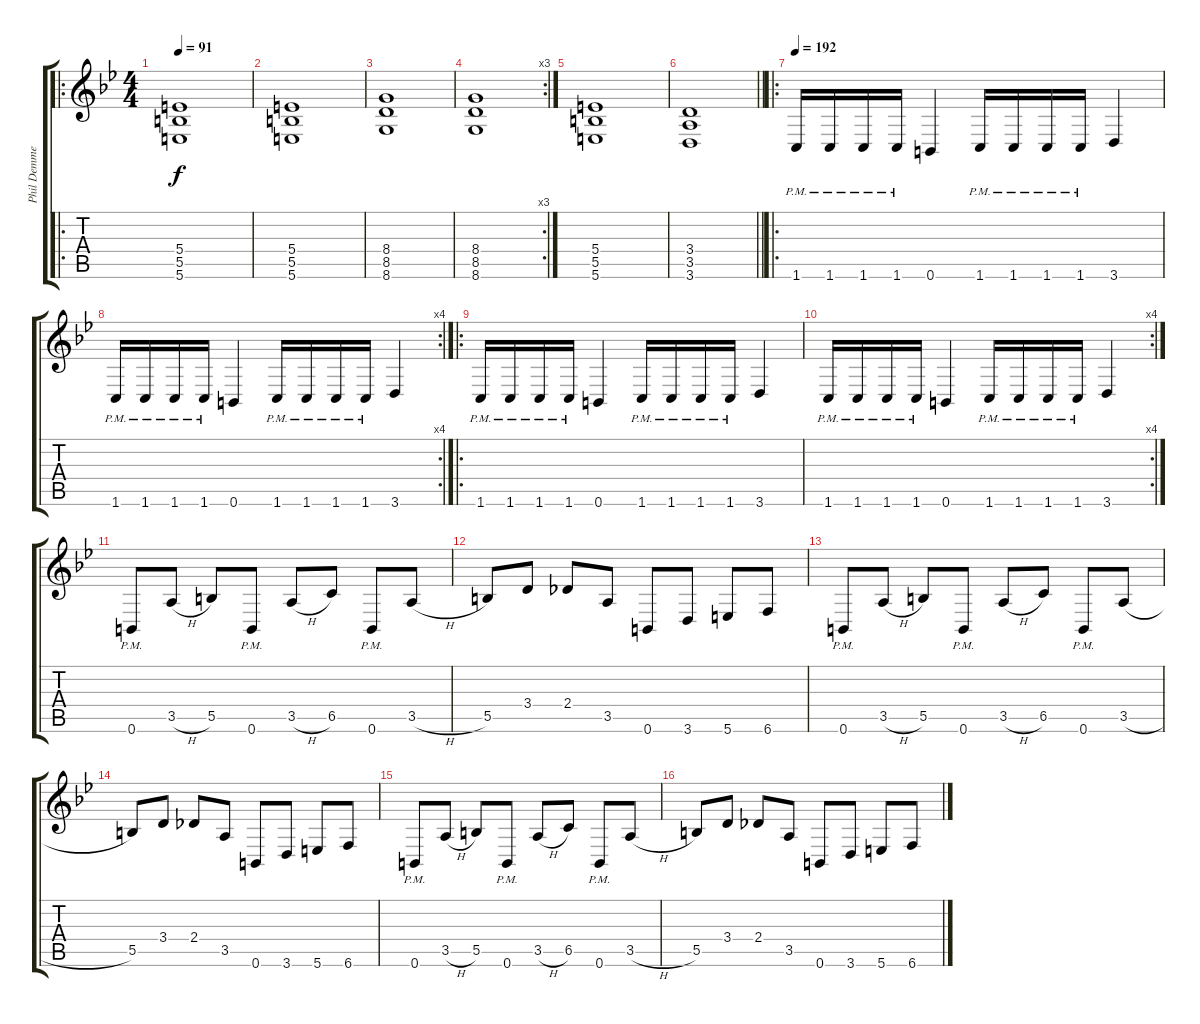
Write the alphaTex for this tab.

\track ("Phil Demmel" "Phil Demme") {instrument distortionguitar}
\staff {score tabs}
\tuning (Db4 Ab3 E3 B2 Gb2 B1) {hide}
\ro
\ts (4 4)
\tempo 91
\clef g2
\ks bb
(5.4 5.5 5.6).1{dy f instrument distortionguitar} |
(5.4 5.5 5.6).1 |
(8.4 8.5 8.6).1 |
\rc 3
(8.4 8.5 8.6).1 |
(5.4 5.5 5.6).1 |
\barLineRight lightlight
(3.4 3.5 3.6).1 |
\ro
\tempo 192
1.6{pm}.16 1.6{pm}.16 1.6{pm}.16 1.6{pm}.16 0.6.4 1.6{pm}.16 1.6{pm}.16 1.6{pm}.16 1.6{pm}.16 3.6.4 |
\rc 4
1.6{pm}.16 1.6{pm}.16 1.6{pm}.16 1.6{pm}.16 0.6.4 1.6{pm}.16 1.6{pm}.16 1.6{pm}.16 1.6{pm}.16 3.6.4 |
\ro
1.6{pm}.16 1.6{pm}.16 1.6{pm}.16 1.6{pm}.16 0.6.4 1.6{pm}.16 1.6{pm}.16 1.6{pm}.16 1.6{pm}.16 3.6.4 |
\rc 4
1.6{pm}.16 1.6{pm}.16 1.6{pm}.16 1.6{pm}.16 0.6.4 1.6{pm}.16 1.6{pm}.16 1.6{pm}.16 1.6{pm}.16 3.6.4 |
0.6{pm}.8 3.5{h}.8 5.5.8 0.6{pm}.8 3.5{h}.8 6.5.8 0.6{pm}.8 3.5{h}.8 |
5.5.8 3.4.8 2.4.8 3.5.8 0.6.8 3.6.8 5.6.8 6.6.8 |
0.6{pm}.8 3.5{h}.8 5.5.8 0.6{pm}.8 3.5{h}.8 6.5.8 0.6{pm}.8 3.5{h}.8 |
5.5.8 3.4.8 2.4.8 3.5.8 0.6.8 3.6.8 5.6.8 6.6.8 |
0.6{pm}.8 3.5{h}.8 5.5.8 0.6{pm}.8 3.5{h}.8 6.5.8 0.6{pm}.8 3.5{h}.8 |
5.5.8 3.4.8 2.4.8 3.5.8 0.6.8 3.6.8 5.6.8 6.6.8
